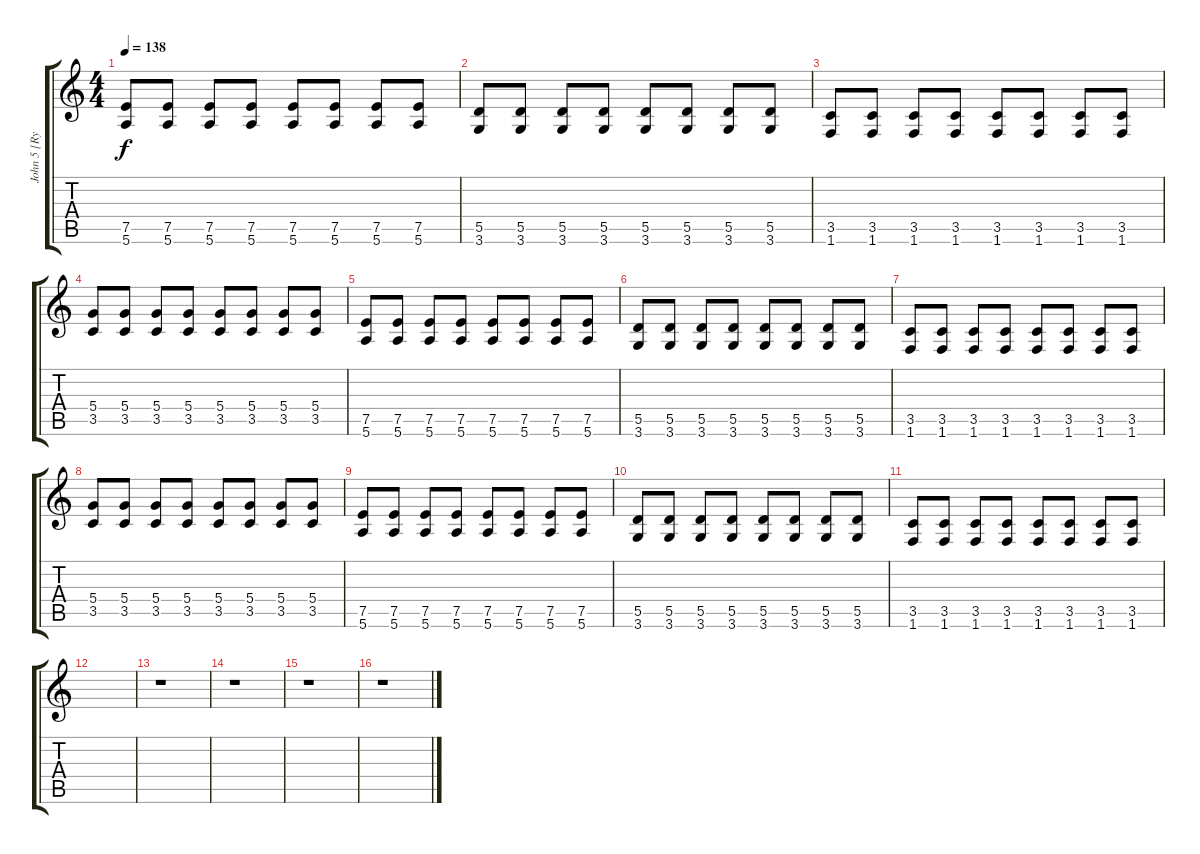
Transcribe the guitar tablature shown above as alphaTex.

\track ("John 5 [Rythm guitar]" "John 5 [Ry") {instrument distortionguitar}
\staff {score tabs}
\tuning (E4 B3 G3 D3 A2 E2) {hide}
\ts (4 4)
\tempo 138
\clef g2
\ks c
(7.5 5.6).8{dy f} (7.5 5.6).8 (7.5 5.6).8 (7.5 5.6).8 (7.5 5.6).8 (7.5 5.6).8 (7.5 5.6).8 (7.5 5.6).8 |
(5.5 3.6).8 (5.5 3.6).8 (5.5 3.6).8 (5.5 3.6).8 (5.5 3.6).8 (5.5 3.6).8 (5.5 3.6).8 (5.5 3.6).8 |
(3.5 1.6).8 (3.5 1.6).8 (3.5 1.6).8 (3.5 1.6).8 (3.5 1.6).8 (3.5 1.6).8 (3.5 1.6).8 (3.5 1.6).8 |
(5.4 3.5).8 (5.4 3.5).8 (5.4 3.5).8 (5.4 3.5).8 (5.4 3.5).8 (5.4 3.5).8 (5.4 3.5).8 (5.4 3.5).8 |
(7.5 5.6).8 (7.5 5.6).8 (7.5 5.6).8 (7.5 5.6).8 (7.5 5.6).8 (7.5 5.6).8 (7.5 5.6).8 (7.5 5.6).8 |
(5.5 3.6).8 (5.5 3.6).8 (5.5 3.6).8 (5.5 3.6).8 (5.5 3.6).8 (5.5 3.6).8 (5.5 3.6).8 (5.5 3.6).8 |
(3.5 1.6).8 (3.5 1.6).8 (3.5 1.6).8 (3.5 1.6).8 (3.5 1.6).8 (3.5 1.6).8 (3.5 1.6).8 (3.5 1.6).8 |
(5.4 3.5).8 (5.4 3.5).8 (5.4 3.5).8 (5.4 3.5).8 (5.4 3.5).8 (5.4 3.5).8 (5.4 3.5).8 (5.4 3.5).8 |
(7.5 5.6).8 (7.5 5.6).8 (7.5 5.6).8 (7.5 5.6).8 (7.5 5.6).8 (7.5 5.6).8 (7.5 5.6).8 (7.5 5.6).8 |
(5.5 3.6).8 (5.5 3.6).8 (5.5 3.6).8 (5.5 3.6).8 (5.5 3.6).8 (5.5 3.6).8 (5.5 3.6).8 (5.5 3.6).8 |
(3.5 1.6).8 (3.5 1.6).8 (3.5 1.6).8 (3.5 1.6).8 (3.5 1.6).8 (3.5 1.6).8 (3.5 1.6).8 (3.5 1.6).8 |
|
r.1 |
r.1 |
r.1 |
r.1
